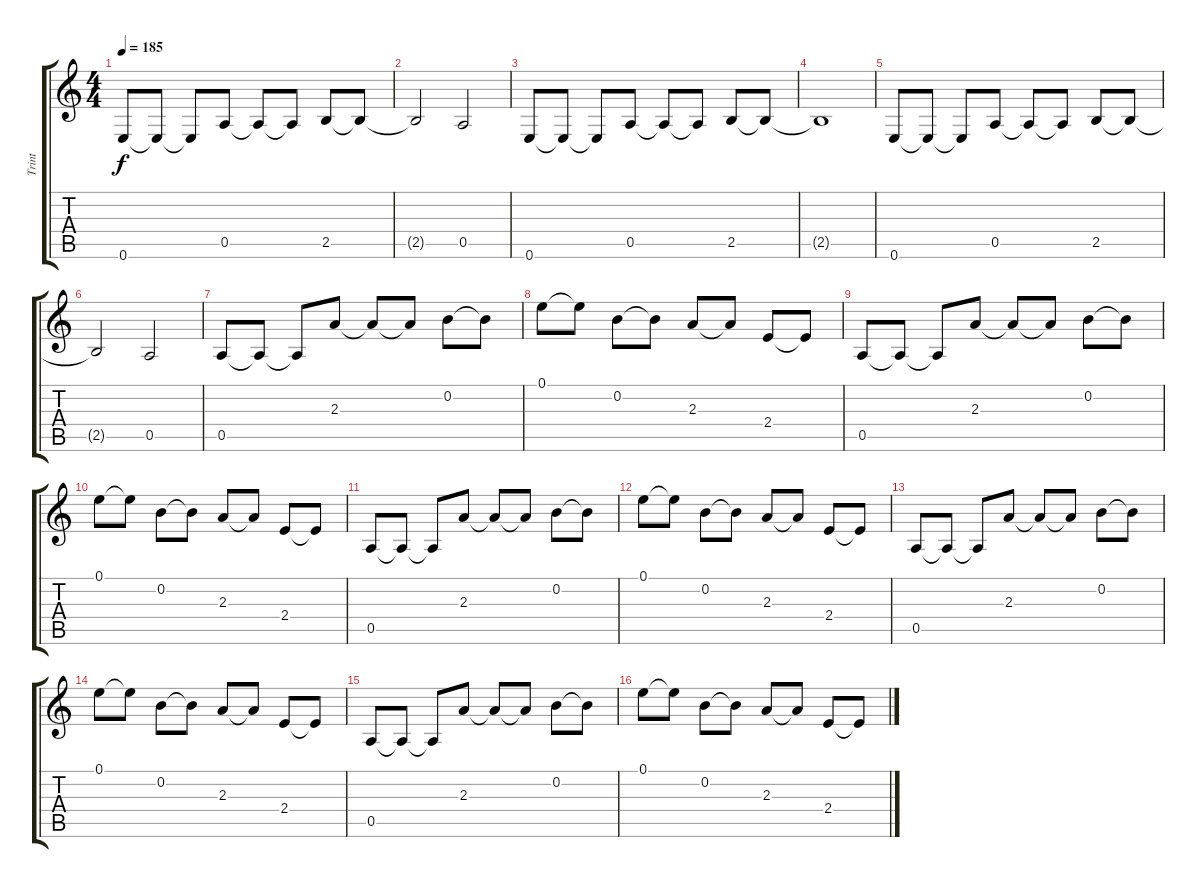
\track ("Trint" "Trint") {instrument acousticguitarsteel}
\staff {score tabs}
\tuning (E4 B3 G3 D3 A2 E2) {hide}
\ts (4 4)
\tempo 185
\clef g2
\ks c
0.6.8{dy f} 0.6{t}.8 0.6{t}.8 0.5.8 0.5{t}.8 0.5{t}.8 2.5.8 2.5{t}.8 |
2.5{t}.2 0.5.2 |
0.6.8 0.6{t}.8 0.6{t}.8 0.5.8 0.5{t}.8 0.5{t}.8 2.5.8 2.5{t}.8 |
2.5{t}.1 |
0.6.8 0.6{t}.8 0.6{t}.8 0.5.8 0.5{t}.8 0.5{t}.8 2.5.8 2.5{t}.8 |
2.5{t}.2 0.5.2 |
0.5.8 0.5{t}.8 0.5{t}.8 2.3.8 2.3{t}.8 2.3{t}.8 0.2.8 0.2{t}.8 |
0.1.8 0.1{t}.8 0.2.8 0.2{t}.8 2.3.8 2.3{t}.8 2.4.8 2.4{t}.8 |
0.5.8 0.5{t}.8 0.5{t}.8 2.3.8 2.3{t}.8 2.3{t}.8 0.2.8 0.2{t}.8 |
0.1.8 0.1{t}.8 0.2.8 0.2{t}.8 2.3.8 2.3{t}.8 2.4.8 2.4{t}.8 |
0.5.8 0.5{t}.8 0.5{t}.8 2.3.8 2.3{t}.8 2.3{t}.8 0.2.8 0.2{t}.8 |
0.1.8 0.1{t}.8 0.2.8 0.2{t}.8 2.3.8 2.3{t}.8 2.4.8 2.4{t}.8 |
0.5.8 0.5{t}.8 0.5{t}.8 2.3.8 2.3{t}.8 2.3{t}.8 0.2.8 0.2{t}.8 |
0.1.8 0.1{t}.8 0.2.8 0.2{t}.8 2.3.8 2.3{t}.8 2.4.8 2.4{t}.8 |
0.5.8 0.5{t}.8 0.5{t}.8 2.3.8 2.3{t}.8 2.3{t}.8 0.2.8 0.2{t}.8 |
0.1.8 0.1{t}.8 0.2.8 0.2{t}.8 2.3.8 2.3{t}.8 2.4.8 2.4{t}.8
